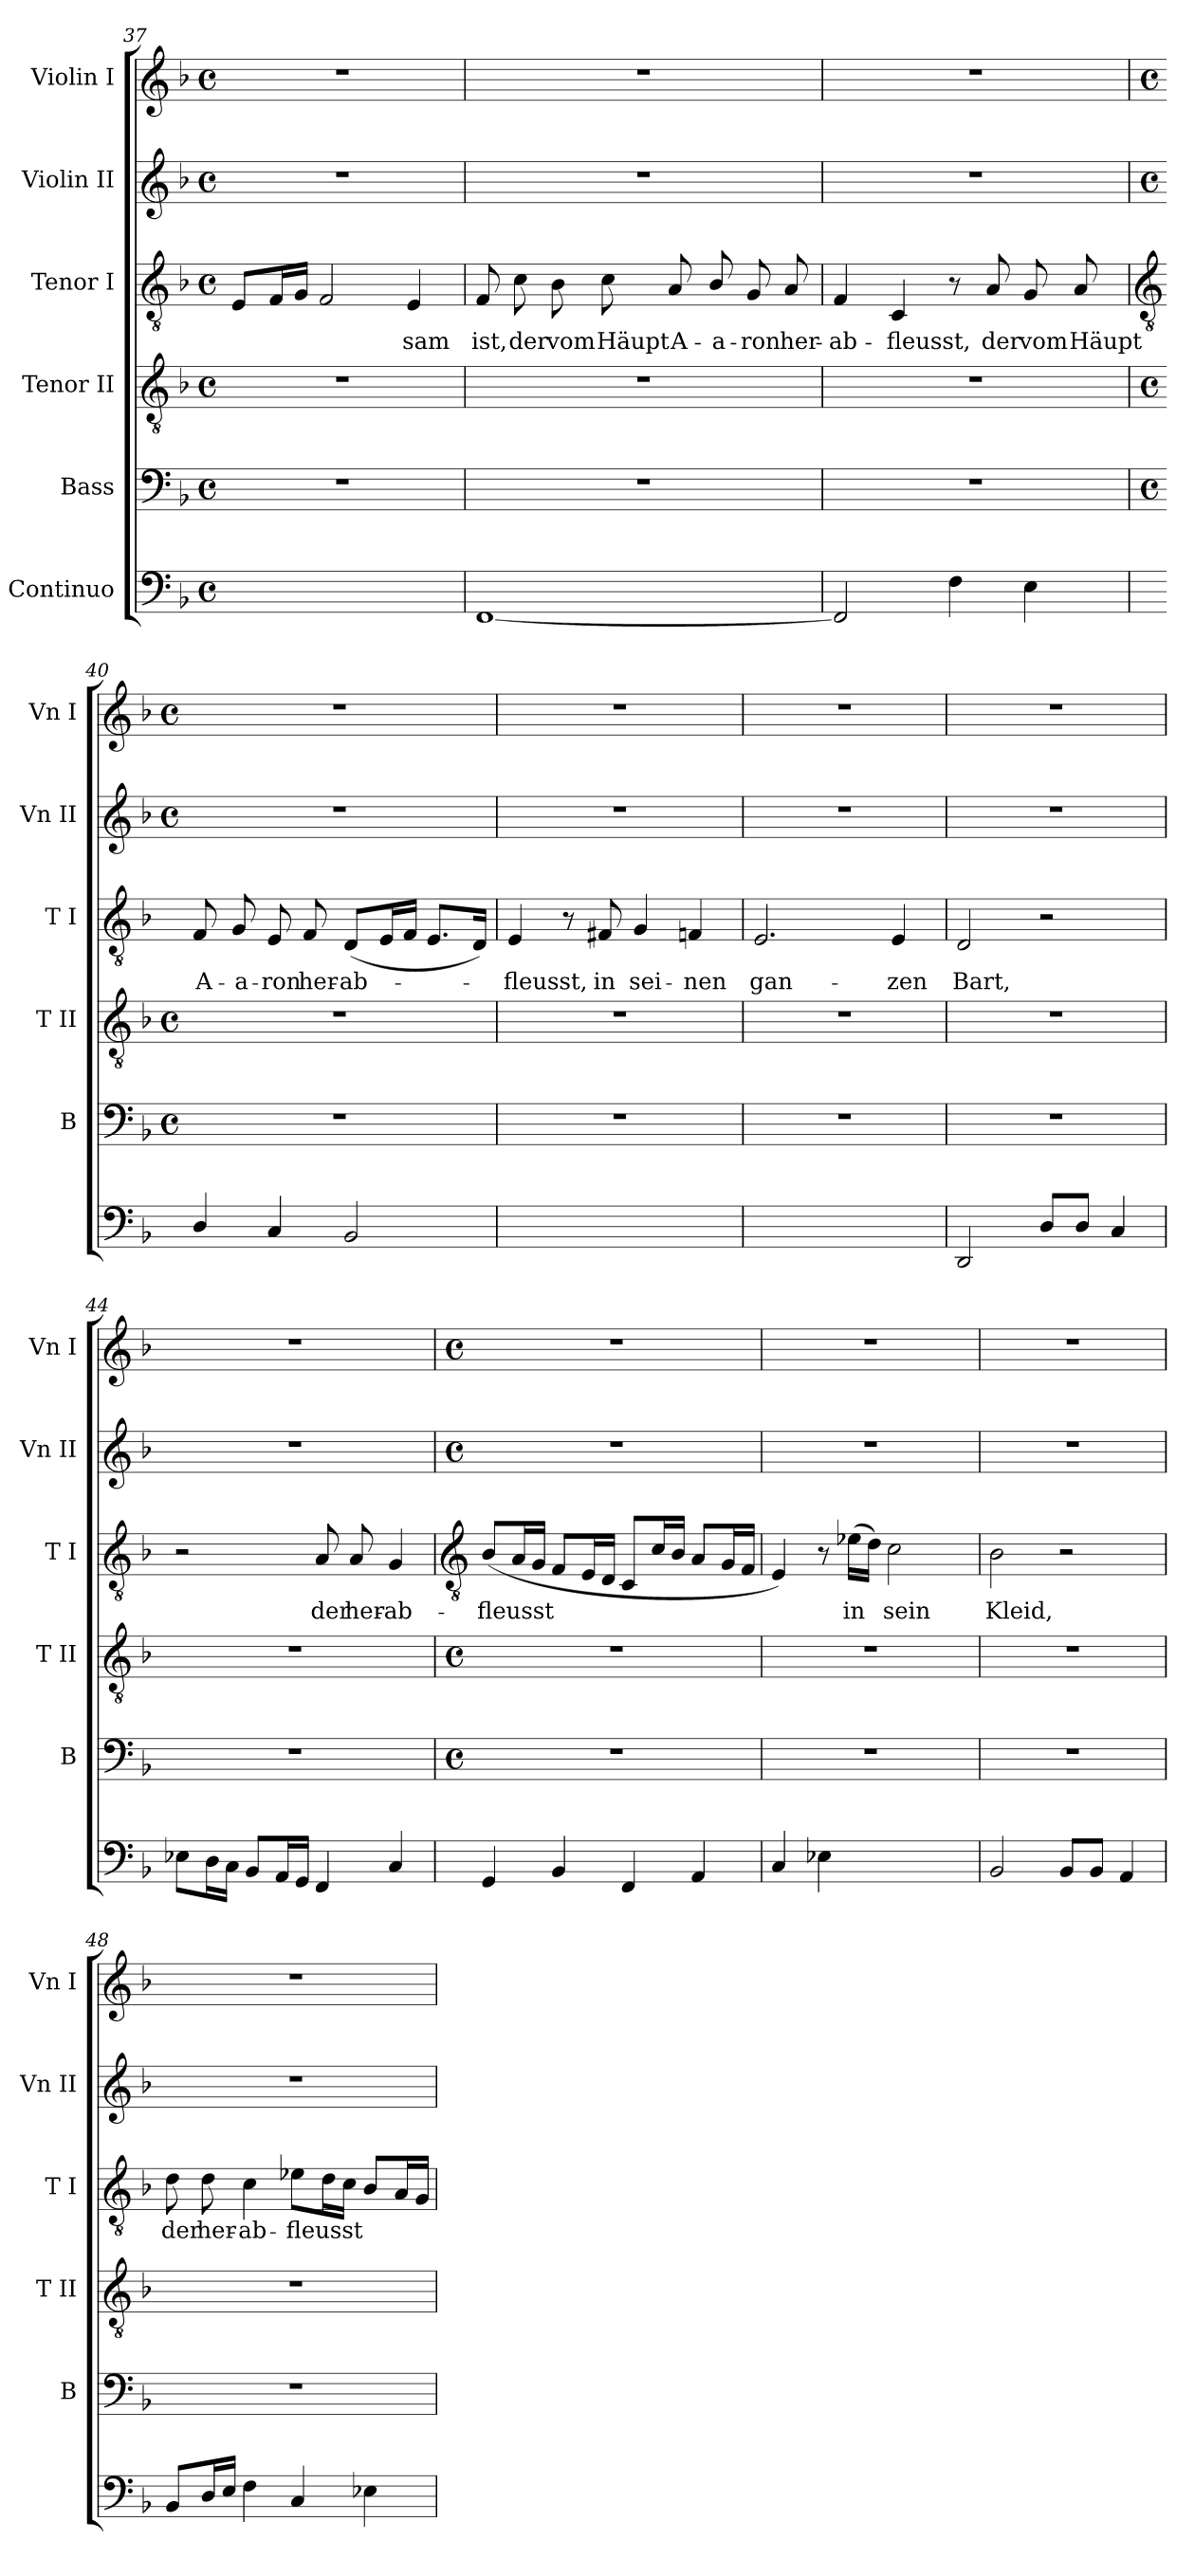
**kern	**text	**kern	**kern	**kern	**text	**kern	**kern
*part6	*part6	*part5	*part4	*part3	*part3	*part2	*part1
*staff6	*staff6	*staff5	*staff4	*staff3	*staff3	*staff2	*staff1
*I"Continuo	*	*I"Bass	*I"Tenor II	*I"Tenor I	*	*I"Violin II	*I"Violin I
*	*	*I'B	*I'T II	*I'T I	*	*I'Vn II	*I'Vn I
*clefF4	*	*clefF4	*clefGv2	*clefGv2	*	*clefG2	*clefG2
*k[b-]	*	*k[b-]	*k[b-]	*k[b-]	*	*k[b-]	*k[b-]
*F:	*	*F:	*F:	*F:	*	*F:	*F:
*M4/4	*	*M4/4	*M4/4	*M4/4	*	*M4/4	*M4/4
*met(c)	*	*met(c)	*met(c)	*met(c)	*	*met(c)	*met(c)
=37	=37	=37	=37	=37	=37	=37	=37
!	!LO:LY:b	!	!	!	!	!	!
[4Cyy	3	1r	1r	8EL	.	1r	1r
.	.	.	.	16FL	.	.	.
.	.	.	.	16GJJ	.	.	.
!	!LO:LY:b	!	!	!	!	!	!
2Cyy_	4	.	.	2F	.	.	.
!	!LO:LY:b	!	!	!	!LO:LY:b	!	!
4Cyy]	3	.	.	4E	sam	.	.
=38	=38	=38	=38	=38	=38	=38	=38
!	!	!	!	!	!LO:LY:b	!	!
[1FF	.	1r	1r	8F	ist,	1r	1r
!	!	!	!	!	!LO:LY:b	!	!
.	.	.	.	8c	der	.	.
!	!	!	!	!	!LO:LY:b	!	!
.	.	.	.	8B-	vom	.	.
!	!	!	!	!	!LO:LY:b	!	!
.	.	.	.	8c	Häupt	.	.
!	!	!	!	!	!LO:LY:b	!	!
.	.	.	.	8A	A-	.	.
!	!	!	!	!	!LO:LY:b	!	!
.	.	.	.	8B-/	-a-	.	.
!	!	!	!	!	!LO:LY:b	!	!
.	.	.	.	8G	-ron	.	.
!	!	!	!	!	!LO:LY:b	!	!
.	.	.	.	8A	her-	.	.
=39	=39	=39	=39	=39	=39	=39	=39
!	!	!	!	!	!LO:LY:b	!	!
2FF]	.	1r	1r	4F	-ab-	1r	1r
!	!	!	!	!	!LO:LY:b	!	!
.	.	.	.	4C	-fleusst,	.	.
4F	.	.	.	8r	.	.	.
!	!	!	!	!	!LO:LY:b	!	!
.	.	.	.	8A	der	.	.
!	!	!	!	!	!LO:LY:b	!	!
4E	.	.	.	8G	vom	.	.
!	!	!	!	!	!LO:LY:b	!	!
.	.	.	.	8A	Häupt	.	.
!!LO:LB:g=z
=40	=40	=40	=40	=40	=40	=40	=40
*	*	*	*	*clefGv2	*	*	*
*	*	*M4/4	*M4/4	*	*	*M4/4	*M4/4
*	*	*met(c)	*met(c)	*	*	*met(c)	*met(c)
!	!	!	!	!	!LO:LY:b	!	!
4D/	.	1r	1r	8F	A-	1r	1r
!	!	!	!	!	!LO:LY:b	!	!
.	.	.	.	8G	-a-	.	.
!	!	!	!	!	!LO:LY:b	!	!
4C	.	.	.	8E	-ron	.	.
!	!	!	!	!	!LO:LY:b	!	!
.	.	.	.	8F	her-	.	.
!	!	!	!	!	!LO:LY:b	!	!
2BB-	.	.	.	(<8DL	-ab-	.	.
.	.	.	.	16EL	.	.	.
.	.	.	.	16FJJ	.	.	.
.	.	.	.	8.EL	.	.	.
.	.	.	.	16DJ)	.	.	.
=41	=41	=41	=41	=41	=41	=41	=41
!	!LO:LY:b	!	!	!	!LO:LY:b	!	!
[4AAyy	5	1r	1r	4E	fleusst,	1r	1r
!	!LO:LY:b	!	!	!	!	!	!
4AAyy]	6	.	.	8r	.	.	.
!	!	!	!	!	!LO:LY:b	!	!
.	.	.	.	8F#X	in	.	.
!	!LO:LY:b	!	!	!	!LO:LY:b	!	!
[4GGyy	8	.	.	4G	sei-	.	.
!	!LO:LY:b	!	!	!	!LO:LY:b	!	!
4GGyy]	7	.	.	4Fn	-nen	.	.
=42	=42	=42	=42	=42	=42	=42	=42
!	!LO:LY:b	!	!	!	!LO:LY:b	!	!
[2AAyy	4	1r	1r	2.E	gan-	1r	1r
2AAyy]	.	.	.	.	.	.	.
!	!	!	!	!	!LO:LY:b	!	!
.	.	.	.	4E	-zen	.	.
=43	=43	=43	=43	=43	=43	=43	=43
!	!	!	!	!	!LO:LY:b	!	!
2DD	.	1r	1r	2D	Bart,	1r	1r
8D/L	.	.	.	2r	.	.	.
8D/J	.	.	.	.	.	.	.
4C	.	.	.	.	.	.	.
=44	=44	=44	=44	=44	=44	=44	=44
8E-XL	.	1r	1r	2r	.	1r	1r
16DL	.	.	.	.	.	.	.
16CJJ	.	.	.	.	.	.	.
8BB-L	.	.	.	.	.	.	.
16AAL	.	.	.	.	.	.	.
16GGJJ	.	.	.	.	.	.	.
!	!	!	!	!	!LO:LY:b	!	!
4FF	.	.	.	8A	der	.	.
!	!	!	!	!	!LO:LY:b	!	!
.	.	.	.	8A	her-	.	.
!	!	!	!	!	!LO:LY:b	!	!
4C	.	.	.	4G	-ab-	.	.
!!LO:LB:g=z
=45	=45	=45	=45	=45	=45	=45	=45
*	*	*	*	*clefGv2	*	*	*
*	*	*M4/4	*M4/4	*	*	*M4/4	*M4/4
*	*	*met(c)	*met(c)	*	*	*met(c)	*met(c)
!	!	!	!	!	!LO:LY:b	!	!
4GG	.	1r	1r	(<8B-L	-fleusst	1r	1r
.	.	.	.	16AL	.	.	.
.	.	.	.	16GJJ	.	.	.
4BB-	.	.	.	8FL	.	.	.
.	.	.	.	16EL	.	.	.
.	.	.	.	16DJJ	.	.	.
4FF	.	.	.	8CL	.	.	.
.	.	.	.	16cL	.	.	.
.	.	.	.	16B-JJ	.	.	.
4AA	.	.	.	8AL	.	.	.
.	.	.	.	16GL	.	.	.
.	.	.	.	16FJJ	.	.	.
=46	=46	=46	=46	=46	=46	=46	=46
4C	.	1r	1r	4E)	.	1r	1r
4E-X	.	.	.	8r	.	.	.
!	!	!	!	!	!LO:LY:b	!	!
.	.	.	.	(>16e-XLL	in	.	.
.	.	.	.	16dJJ)	.	.	.
!	!LO:LY:b	!	!	!	!LO:LY:b	!	!
[4Fyy	4	.	.	2c	sein	.	.
!	!LO:LY:b	!	!	!	!	!	!
4Fyy]	3	.	.	.	.	.	.
=47	=47	=47	=47	=47	=47	=47	=47
!	!	!	!	!	!LO:LY:b	!	!
2BB-	.	1r	1r	2B-	Kleid,	1r	1r
8BB-L	.	.	.	2r	.	.	.
8BB-J	.	.	.	.	.	.	.
4AA	.	.	.	.	.	.	.
=48	=48	=48	=48	=48	=48	=48	=48
!	!	!	!	!	!LO:LY:b	!	!
8BB-L	.	1r	1r	8d	der	1r	1r
!	!	!	!	!	!LO:LY:b	!	!
16DL	.	.	.	8d	her-	.	.
16EJJ	.	.	.	.	.	.	.
!	!	!	!	!	!LO:LY:b	!	!
4F	.	.	.	4c	-ab-	.	.
!	!	!	!	!	!LO:LY:b	!	!
4C	.	.	.	8e-XL	-fleusst	.	.
.	.	.	.	16dL	.	.	.
.	.	.	.	16cJJ	.	.	.
4E-X	.	.	.	8B-L	.	.	.
.	.	.	.	16AL	.	.	.
.	.	.	.	16GJJ	.	.	.
=	=	=	=	=	=	=	=
*-	*-	*-	*-	*-	*-	*-	*-
